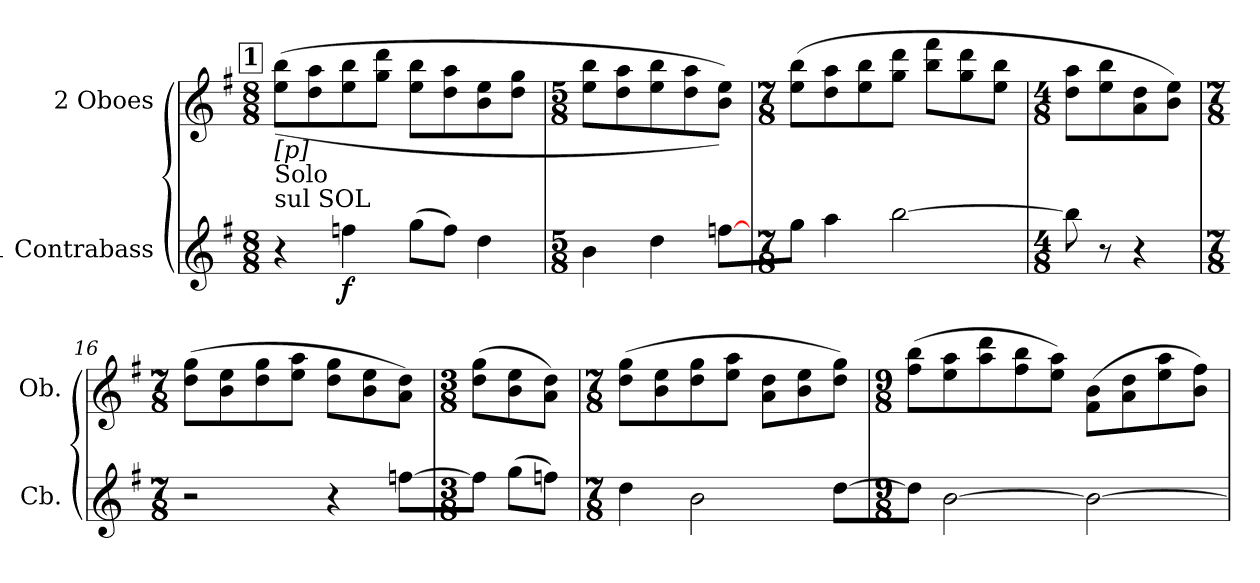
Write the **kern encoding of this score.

**kern	**dynam	**kern
*part2	*part2	*part1
*staff2	*staff2	*staff1
*I"1 Contrabass	*	*I"2 Oboes
*I'Cb.	*	*I'Ob.
!!LO:PB:g=z
*clefG2	*	*clefG2
*ITrd7c12	*	*
*k[f#]	*	*k[f#]
*G:	*	*G:
*M8/8	*	*M8/8
*MM56	*	*MM56
!!LO:REH:place=s1:B:color=#000000:enc=box:fs=14.284:t=1
=12	=12	=12
!	!	!LO:TX:b:t=[p]
!LO:TX:a:t=sul SOL	!	!
!LO:TX:t=Solo	!	!
4r	.	((8eei\ 8bbiL
.	.	8ddi\ 8aai
4fni\	f	8eei\ 8bbi
.	.	8ggi\ 8dddiJ
(8gi\L	.	8eei\ 8bbiL
8fi\J)	.	8ddi\ 8aai
4di\	.	8bi\ 8eei
.	.	8ddi\ 8ggiJ
=13	=13	=13
*M5/8	*	*M5/8
4Bi\	.	8eei\ 8bbiL
.	.	8ddi\ 8aai
4di\	.	8eei\ 8bbi
.	.	8ddi\ 8aai
[>8fni\L	.	8bi\ 8eeiJ))
=14	=14	=14
*M7/8	*	*M7/8
8gi\J	.	(8eei\ 8bbiL
4ai\	.	8ddi\ 8aai
.	.	8eei\ 8bbi
[>2bi\	.	8ggi\ 8dddiJ
.	.	8bbi\ 8fff#iL
.	.	8ggi\ 8dddi
.	.	8eei\ 8bbiJ
=15	=15	=15
*M4/8	*	*M4/8
8bi\]	.	8ddi\ 8aaiL
8r	.	8eei\ 8bbi
4r	.	8ai\ 8ddi
.	.	8bi\ 8eeiJ)
=16	=16	=16
*M7/8	*	*M7/8
2r	.	(8ddi\ 8ggiL
.	.	8bi\ 8eei
.	.	8ddi\ 8ggi
.	.	8eei\ 8aaiJ
4r	.	8ddi\ 8ggiL
.	.	8bi\ 8eei
[>8fni\L	.	8ai\ 8ddiJ)
=17	=17	=17
*M3/8	*	*M3/8
8fni\J]	.	(8ddi\ 8ggiL
(8gi\L	.	8bi\ 8eei
8fi\J)	.	8ai\ 8ddiJ)
=18	=18	=18
*M7/8	*	*M7/8
4di\	.	(8ddi\ 8ggiL
.	.	8bi\ 8eei
2Bi\	.	8ddi\ 8ggi
.	.	8eei\ 8aaiJ
.	.	8ai\ 8ddiL
.	.	8bi\ 8eei
[>8di\L	.	8ddi\ 8ggiJ)
=19	=19	=19
*M9/8	*	*M9/8
8di\J]	.	(8ff#i\ 8bbiL
[>2Bi\	.	8eei\ 8aai
.	.	8aai\ 8dddi
.	.	8ff#i\ 8bbi
.	.	8eei\ 8aaiJ)
2Bi\_>	.	(8f#i\ 8biL
.	.	8ai\ 8ddi
.	.	8eei\ 8aai
.	.	8bi\ 8ff#iJ)
=	=	=
*-	*-	*-
